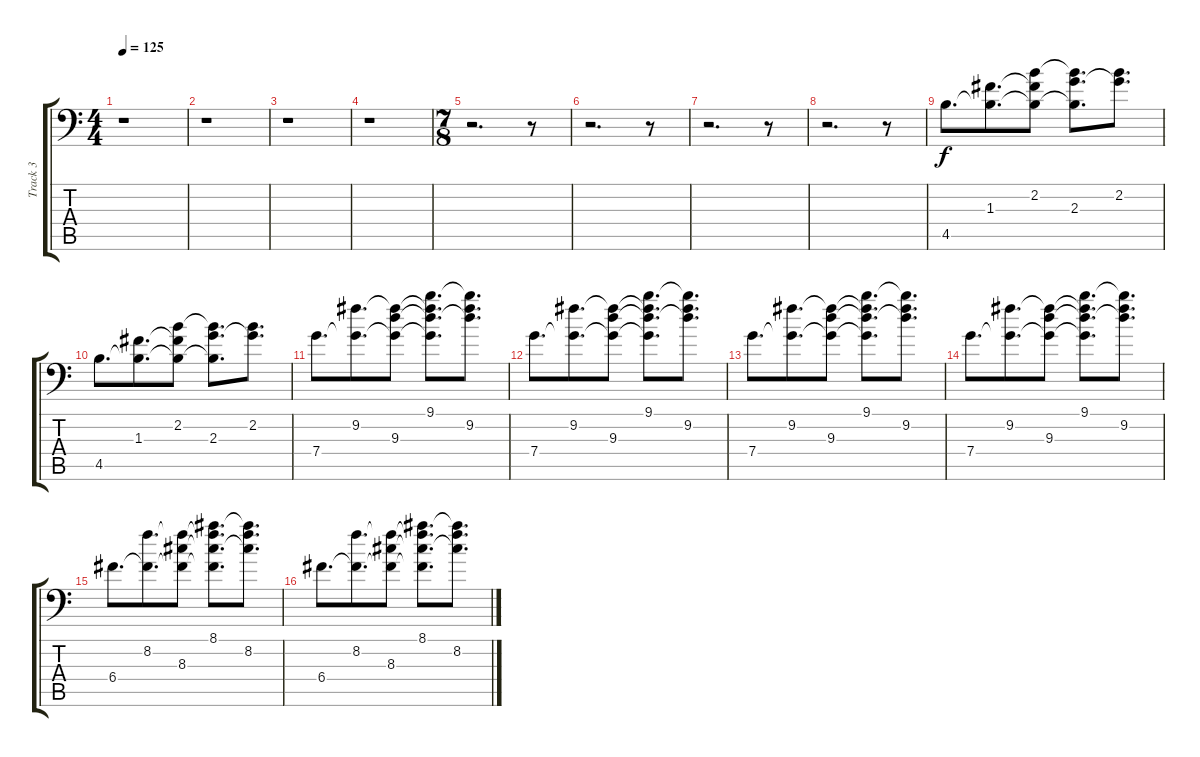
\track ("Track 3" "Track 3") {instrument electricguitarclean}
\staff {score tabs}
\tuning (D4 A3 F3 C3 G2 G1) {hide}
\ts (4 4)
\tempo 125
\clef f4
\ks c
r.1{dy f} |
r.1 |
r.1 |
r.1 |
\ts (7 8)
r.2{d} r.8 |
r.2{d} r.8 |
r.2{d} r.8 |
r.2{d} r.8 |
4.5.8{d} (1.3 4.5{t}).8{d} (2.2 1.3{t} 4.5{t}).8 (2.2{t} 2.3 4.5{t}).8{d} (2.2 2.3{t}).8{d} |
4.5.8{d} (1.3 4.5{t}).8{d} (2.2 1.3{t} 4.5{t}).8 (2.2{t} 2.3 4.5{t}).8{d} (2.2 2.3{t}).8{d} |
7.4.8{d} (9.2 7.4{t}).8{d} (9.2{t} 9.3 7.4{t}).8 (9.1 9.2{t} 9.3{t} 7.4{t}).8{d} (9.1{t} 9.2 9.3{t}).8{d} |
7.4.8{d} (9.2 7.4{t}).8{d} (9.2{t} 9.3 7.4{t}).8 (9.1 9.2{t} 9.3{t} 7.4{t}).8{d} (9.1{t} 9.2 9.3{t}).8{d} |
7.4.8{d} (9.2 7.4{t}).8{d} (9.2{t} 9.3 7.4{t}).8 (9.1 9.2{t} 9.3{t} 7.4{t}).8{d} (9.1{t} 9.2 9.3{t}).8{d} |
7.4.8{d} (9.2 7.4{t}).8{d} (9.2{t} 9.3 7.4{t}).8 (9.1 9.2{t} 9.3{t} 7.4{t}).8{d} (9.1{t} 9.2 9.3{t}).8{d} |
6.4.8{d} (8.2 6.4{t}).8{d} (8.2{t} 8.3 6.4{t}).8 (8.1 8.2{t} 8.3{t} 6.4{t}).8{d} (8.1{t} 8.2 8.3{t}).8{d} |
6.4.8{d} (8.2 6.4{t}).8{d} (8.2{t} 8.3 6.4{t}).8 (8.1 8.2{t} 8.3{t} 6.4{t}).8{d} (8.1{t} 8.2 8.3{t}).8{d}
